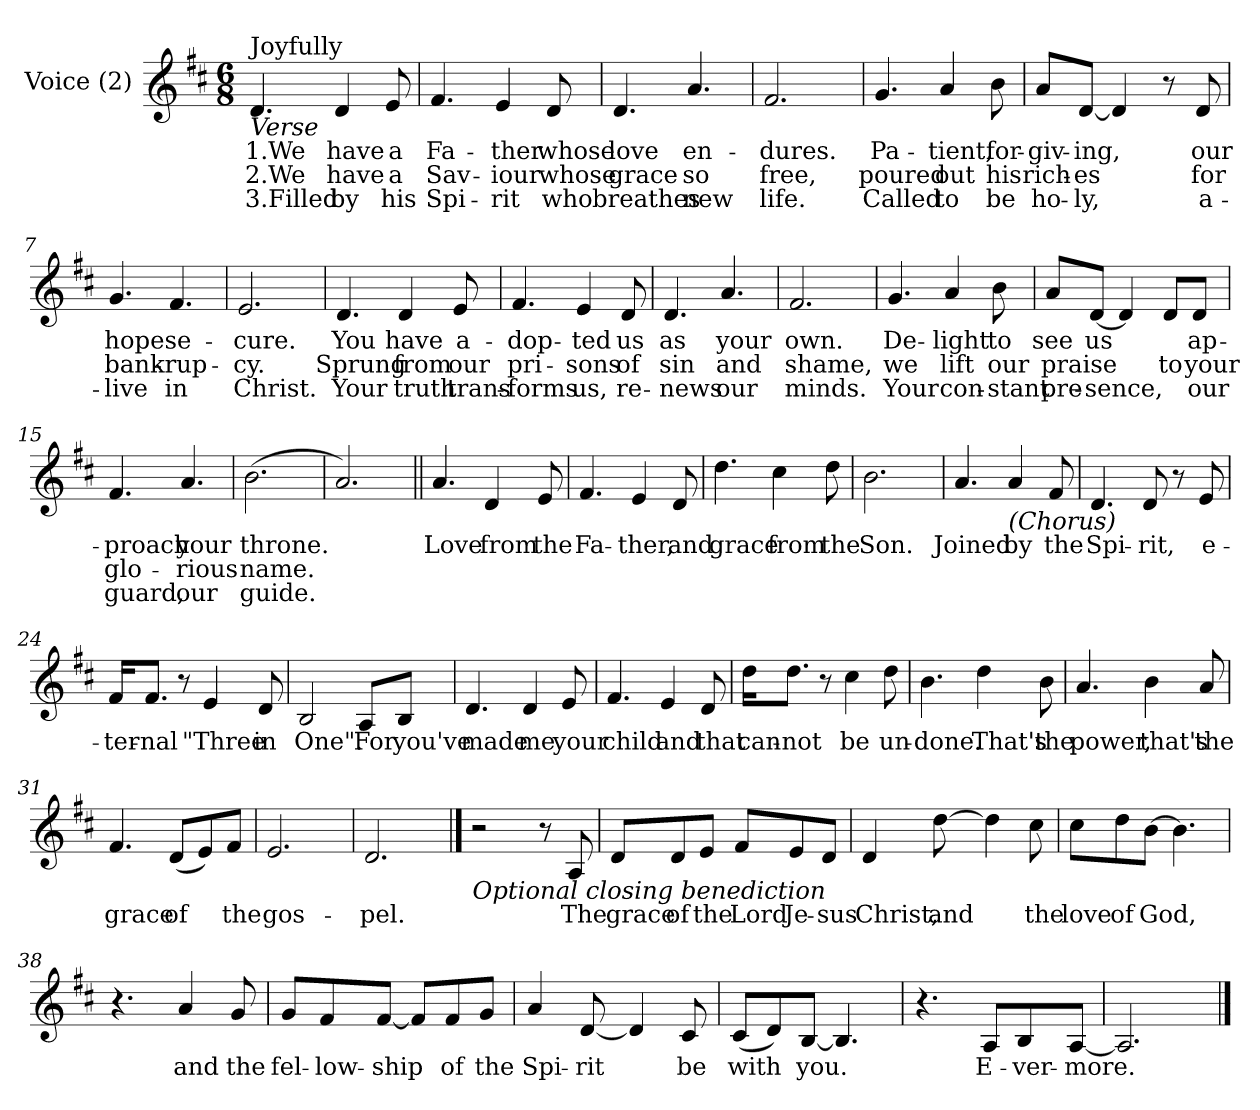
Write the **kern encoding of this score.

**kern	**text	**text	**text
*part1	*part1	*part1	*part1
*staff1	*staff1	*staff1	*staff1
*I"Voice (2)	*	*	*
*I'V	*	*	*
*clefG2	*	*	*
*k[f#c#]	*	*	*
*M6/8	*	*	*
=1	=1	=1	=1
!LO:TX:b:i:t=Verse	!	!	!
!LO:TX:a:t=Joyfully	!	!	!
!	!LO:LY:b	!LO:LY:b	!LO:LY:b
4.d/	1.We	2.We	3.Filled
!	!LO:LY:b	!LO:LY:b	!LO:LY:b
4d/	have	have	by
!	!LO:LY:b	!LO:LY:b	!LO:LY:b
8e/	a	a	his
=2	=2	=2	=2
!	!LO:LY:b	!LO:LY:b	!LO:LY:b
4.f#/	Fa-	Sav-	Spi-
!	!LO:LY:b	!LO:LY:b	!LO:LY:b
4e/	-ther	-iour	-rit
!	!LO:LY:b	!LO:LY:b	!LO:LY:b
8d/	whose	whose	who
=3	=3	=3	=3
!	!LO:LY:b	!LO:LY:b	!LO:LY:b
4.d/	love	grace	breathes
!	!LO:LY:b	!LO:LY:b	!LO:LY:b
4.a/	en-	so	new
=4	=4	=4	=4
!	!LO:LY:b	!LO:LY:b	!LO:LY:b
2.f#/	-dures.	free,	life.
!!LO:LB:g=z
=5	=5	=5	=5
!	!LO:LY:b	!LO:LY:b	!LO:LY:b
4.g/	Pa-	poured	Called
!	!LO:LY:b	!LO:LY:b	!LO:LY:b
4a/	-tient,	out	to
!	!LO:LY:b	!LO:LY:b	!LO:LY:b
8b\	for-	his	be
=6	=6	=6	=6
!	!LO:LY:b	!LO:LY:b	!LO:LY:b
8a/L	-giv-	rich-	ho-
!	!LO:LY:b	!LO:LY:b	!LO:LY:b
[8d/J	-ing,	-es	-ly,
4d/]	.	.	.
8r	.	.	.
!	!LO:LY:b	!LO:LY:b	!LO:LY:b
8d/	our	for	a-
=7	=7	=7	=7
!	!LO:LY:b	!LO:LY:b	!LO:LY:b
4.g/	hope	bank-	-live
!	!LO:LY:b	!LO:LY:b	!LO:LY:b
4.f#/	se-	-rup-	in
=8	=8	=8	=8
!	!LO:LY:b	!LO:LY:b	!LO:LY:b
2.e/	-cure.	-cy.	Christ.
!!LO:LB:g=z
=9	=9	=9	=9
!	!LO:LY:b	!LO:LY:b	!LO:LY:b
4.d/	You	Sprung	Your
!	!LO:LY:b	!LO:LY:b	!LO:LY:b
4d/	have	from	truth
!	!LO:LY:b	!LO:LY:b	!LO:LY:b
8e/	a-	our	trans-
=10	=10	=10	=10
!	!LO:LY:b	!LO:LY:b	!LO:LY:b
4.f#/	-dop-	pri-	-forms
!	!LO:LY:b	!LO:LY:b	!LO:LY:b
4e/	-ted	-sons	us,
!	!LO:LY:b	!LO:LY:b	!LO:LY:b
8d/	us	of	re-
=11	=11	=11	=11
!	!LO:LY:b	!LO:LY:b	!LO:LY:b
4.d/	as	sin	-news
!	!LO:LY:b	!LO:LY:b	!LO:LY:b
4.a/	your	and	our
=12	=12	=12	=12
!	!LO:LY:b	!LO:LY:b	!LO:LY:b
2.f#/	own.	shame,	minds.
!!LO:LB:g=z
=13	=13	=13	=13
!	!LO:LY:b	!LO:LY:b	!LO:LY:b
4.g/	De-	we	Your
!	!LO:LY:b	!LO:LY:b	!LO:LY:b
4a/	-light	lift	con-
!	!LO:LY:b	!LO:LY:b	!LO:LY:b
8b\	to	our	-stant
=14	=14	=14	=14
!	!LO:LY:b	!LO:LY:b	!LO:LY:b
8a/L	see	praise	pre-
!	!LO:LY:b	!	!LO:LY:b
[8d/J	us	.	-sence,
4d/]	.	.	.
!	!	!LO:LY:b	!
8d/L	.	to	.
!	!LO:LY:b	!LO:LY:b	!LO:LY:b
8d/J	ap-	your	our
=15	=15	=15	=15
!	!LO:LY:b	!LO:LY:b	!LO:LY:b
4.f#/	-proach	glo-	guard,
!	!LO:LY:b	!LO:LY:b	!LO:LY:b
4.a/	your	-rious	our
=16	=16	=16	=16
!	!LO:LY:b	!LO:LY:b	!LO:LY:b
(2.b\	throne.	name.	guide.
!!LO:LB:g=z
=17	=17	=17	=17
2.a/)	.	.	.
=18||	=18||	=18||	=18||
!	!LO:LY:b	!	!
4.a/	Love	.	.
!	!LO:LY:b	!	!
4d/	from	.	.
!	!LO:LY:b	!	!
8e/	the	.	.
=19	=19	=19	=19
!	!LO:LY:b	!	!
4.f#/	Fa-	.	.
!	!LO:LY:b	!	!
4e/	-ther,	.	.
!	!LO:LY:b	!	!
8d/	and	.	.
=20	=20	=20	=20
!	!LO:LY:b	!	!
4.dd\	grace	.	.
!	!LO:LY:b	!	!
4cc#\	from	.	.
!	!LO:LY:b	!	!
8dd\	the	.	.
=21	=21	=21	=21
!	!LO:LY:b	!	!
2.b\	Son.	.	.
!!LO:LB:g=z
=22	=22	=22	=22
!	!LO:LY:b	!	!
4.a/	Joined	.	.
!LO:TX:b:i:t=(Chorus)	!	!	!
!	!LO:LY:b	!	!
4a/	by	.	.
!	!LO:LY:b	!	!
8f#/	the	.	.
=23	=23	=23	=23
!	!LO:LY:b	!	!
4.d/	Spi-	.	.
!	!LO:LY:b	!	!
8d/	-rit,	.	.
8r	.	.	.
!	!LO:LY:b	!	!
8e/	e-	.	.
=24	=24	=24	=24
!	!LO:LY:b	!	!
16f#/KL	-ter-	.	.
!	!LO:LY:b	!	!
8.f#/J	-nal	.	.
8r	.	.	.
!	!LO:LY:b	!	!
4e/	"Three	.	.
!	!LO:LY:b	!	!
8d/	in	.	.
=25	=25	=25	=25
!	!LO:LY:b	!	!
2B/	One".	.	.
!	!LO:LY:b	!	!
8A/L	For	.	.
!	!LO:LY:b	!	!
8B/J	you've	.	.
!!LO:LB:g=z
=26	=26	=26	=26
!	!LO:LY:b	!	!
4.d/	made	.	.
!	!LO:LY:b	!	!
4d/	me	.	.
!	!LO:LY:b	!	!
8e/	your	.	.
=27	=27	=27	=27
!	!LO:LY:b	!	!
4.f#/	child	.	.
!	!LO:LY:b	!	!
4e/	and	.	.
!	!LO:LY:b	!	!
8d/	that	.	.
=28	=28	=28	=28
!	!LO:LY:b	!	!
16dd\KL	can-	.	.
!	!LO:LY:b	!	!
8.dd\J	-not	.	.
8r	.	.	.
!	!LO:LY:b	!	!
4cc#\	be	.	.
!	!LO:LY:b	!	!
8dd\	un-	.	.
=29	=29	=29	=29
!	!LO:LY:b	!	!
4.b\	-done.	.	.
!	!LO:LY:b	!	!
4dd\	That's	.	.
!	!LO:LY:b	!	!
8b\	the	.	.
!!LO:LB:g=z
=30	=30	=30	=30
!	!LO:LY:b	!	!
4.a/	power,	.	.
!	!LO:LY:b	!	!
4b\	that's	.	.
!	!LO:LY:b	!	!
8a/	the	.	.
=31	=31	=31	=31
!	!LO:LY:b	!	!
4.f#/	grace	.	.
!	!LO:LY:b	!	!
(8d/L	of	.	.
8e/)	.	.	.
!	!LO:LY:b	!	!
8f#/J	the	.	.
=32	=32	=32	=32
!	!LO:LY:b	!	!
2.e/	gos-	.	.
=33	=33	=33	=33
!	!LO:LY:b	!	!
2.d/	-pel.	.	.
!!LO:LB:g=z
==34	==34	==34	==34
!LO:TX:b:i:t=Optional closing benediction	!	!	!
2r	.	.	.
8r	.	.	.
!	!LO:LY:b	!	!
8A/	The	.	.
=35	=35	=35	=35
!	!LO:LY:b	!	!
8d/L	grace	.	.
!	!LO:LY:b	!	!
8d/	of	.	.
!	!LO:LY:b	!	!
8e/J	the	.	.
!	!LO:LY:b	!	!
8f#/L	Lord	.	.
!	!LO:LY:b	!	!
8e/	Je-	.	.
!	!LO:LY:b	!	!
8d/J	-sus	.	.
=36	=36	=36	=36
!	!LO:LY:b	!	!
4d/	Christ,	.	.
!	!LO:LY:b	!	!
[8dd\	and	.	.
4dd\]	.	.	.
!	!LO:LY:b	!	!
8cc#\	the	.	.
=37	=37	=37	=37
!	!LO:LY:b	!	!
8cc#\L	love	.	.
!	!LO:LY:b	!	!
8dd\	of	.	.
!	!LO:LY:b	!	!
[8b\J	God,	.	.
4.b\]	.	.	.
=38	=38	=38	=38
4.r	.	.	.
!	!LO:LY:b	!	!
4a/	and	.	.
!	!LO:LY:b	!	!
8g/	the	.	.
!!LO:LB:g=z
=39	=39	=39	=39
!	!LO:LY:b	!	!
8g/L	fel-	.	.
!	!LO:LY:b	!	!
8f#/	-low-	.	.
!	!LO:LY:b	!	!
[8f#/J	-ship	.	.
8f#/L]	.	.	.
!	!LO:LY:b	!	!
8f#/	of	.	.
!	!LO:LY:b	!	!
8g/J	the	.	.
=40	=40	=40	=40
!	!LO:LY:b	!	!
4a/	Spi-	.	.
!	!LO:LY:b	!	!
[8d/	-rit	.	.
4d/]	.	.	.
!	!LO:LY:b	!	!
8c#/	be	.	.
=41	=41	=41	=41
!	!LO:LY:b	!	!
(8c#/L	with	.	.
8d/)	.	.	.
!	!LO:LY:b	!	!
[8B/J	you.	.	.
4.B/]	.	.	.
=42	=42	=42	=42
4.r	.	.	.
!	!LO:LY:b	!	!
8A/L	E-	.	.
!	!LO:LY:b	!	!
8B/	-ver-	.	.
!	!LO:LY:b	!	!
[8A/J	-more.	.	.
=43	=43	=43	=43
2.A/]	.	.	.
==	==	==	==
*-	*-	*-	*-
